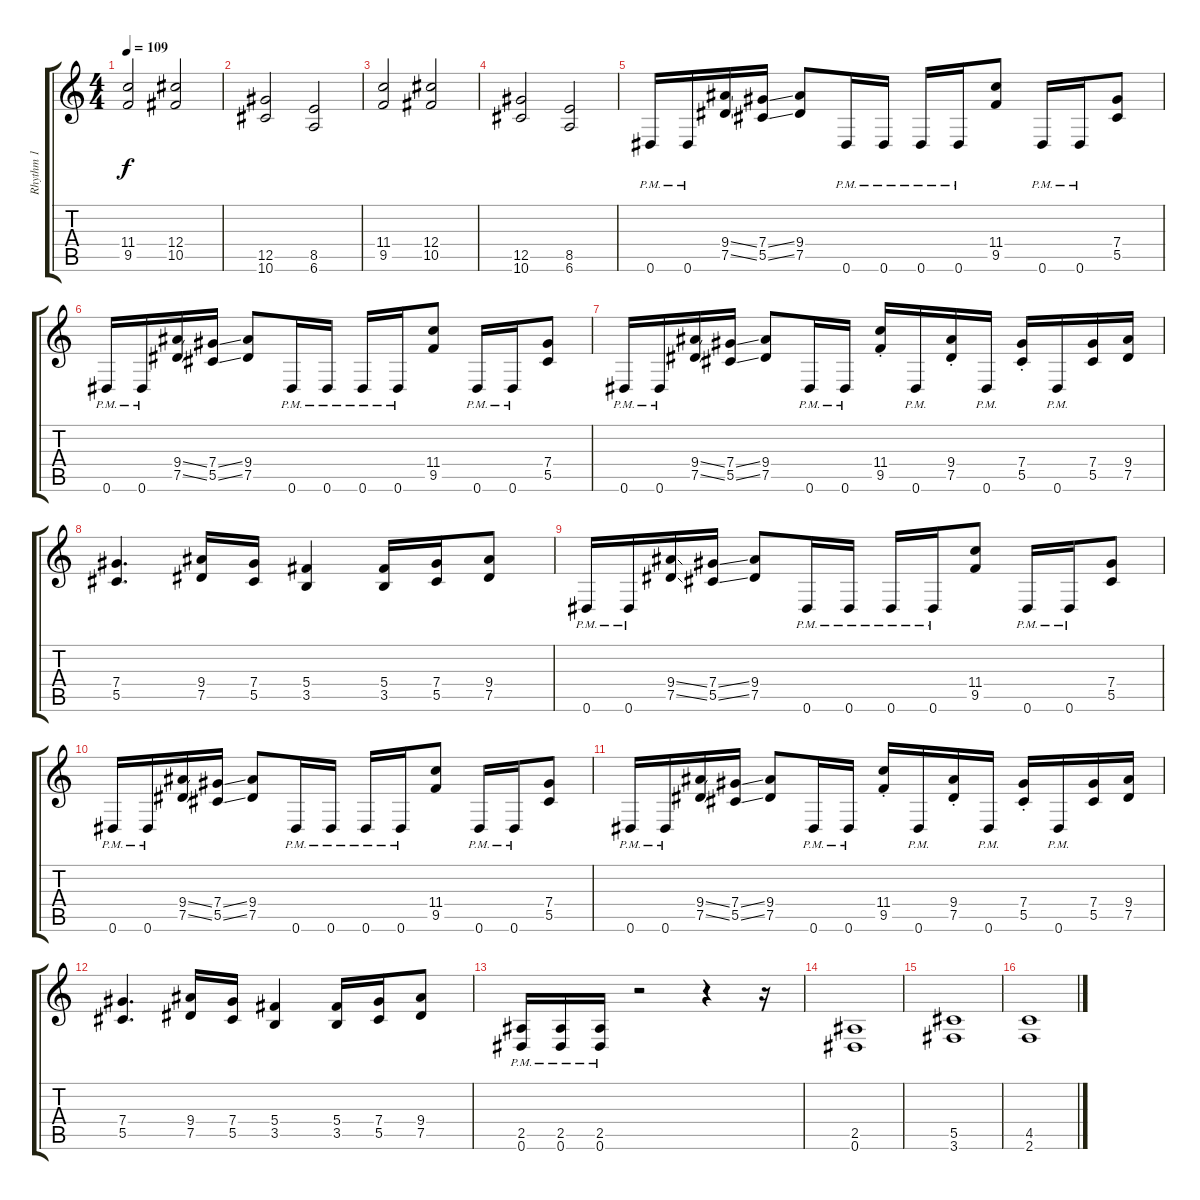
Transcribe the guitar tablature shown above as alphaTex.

\track ("Rhythm 1" "Rhythm 1") {instrument distortionguitar}
\staff {score tabs}
\tuning (Eb4 Bb3 Gb3 Db3 Ab2 Eb2) {hide}
\ts (4 4)
\tempo 109
\clef g2
\ks c
(11.4 9.5).2{dy f} (12.4 10.5).2 |
(12.5 10.6).2 (8.5 6.6).2 |
(11.4 9.5).2 (12.4 10.5).2 |
(12.5 10.6).2 (8.5 6.6).2 |
0.6{pm}.16 0.6{pm}.16 (9.4{ss} 7.5{ss}).16 (7.4{ss} 5.5{ss}).16 (9.4 7.5).8 0.6{pm}.16 0.6{pm}.16 0.6{pm}.16 0.6{pm}.16 (11.4 9.5).8 0.6{pm}.16 0.6{pm}.16 (7.4 5.5).8 |
0.6{pm}.16 0.6{pm}.16 (9.4{ss} 7.5{ss}).16 (7.4{ss} 5.5{ss}).16 (9.4 7.5).8 0.6{pm}.16 0.6{pm}.16 0.6{pm}.16 0.6{pm}.16 (11.4 9.5).8 0.6{pm}.16 0.6{pm}.16 (7.4 5.5).8 |
0.6{pm}.16 0.6{pm}.16 (9.4{ss} 7.5{ss}).16 (7.4{ss} 5.5{ss}).16 (9.4 7.5).8 0.6{pm}.16 0.6{pm}.16 (11.4{st} 9.5).16 0.6{pm}.16 (9.4{st} 7.5).16 0.6{pm}.16 (7.4{st} 5.5).16 0.6{pm}.16 (7.4 5.5).16 (9.4 7.5).16 |
(7.4 5.5).4{d} (9.4 7.5).16 (7.4 5.5).16 (5.4 3.5).4 (5.4 3.5).16 (7.4 5.5).16 (9.4 7.5).8 |
0.6{pm}.16 0.6{pm}.16 (9.4{ss} 7.5{ss}).16 (7.4{ss} 5.5{ss}).16 (9.4 7.5).8 0.6{pm}.16 0.6{pm}.16 0.6{pm}.16 0.6{pm}.16 (11.4 9.5).8 0.6{pm}.16 0.6{pm}.16 (7.4 5.5).8 |
0.6{pm}.16 0.6{pm}.16 (9.4{ss} 7.5{ss}).16 (7.4{ss} 5.5{ss}).16 (9.4 7.5).8 0.6{pm}.16 0.6{pm}.16 0.6{pm}.16 0.6{pm}.16 (11.4 9.5).8 0.6{pm}.16 0.6{pm}.16 (7.4 5.5).8 |
0.6{pm}.16 0.6{pm}.16 (9.4{ss} 7.5{ss}).16 (7.4{ss} 5.5{ss}).16 (9.4 7.5).8 0.6{pm}.16 0.6{pm}.16 (11.4{st} 9.5).16 0.6{pm}.16 (9.4{st} 7.5).16 0.6{pm}.16 (7.4{st} 5.5).16 0.6{pm}.16 (7.4 5.5).16 (9.4 7.5).16 |
(7.4 5.5).4{d} (9.4 7.5).16 (7.4 5.5).16 (5.4 3.5).4 (5.4 3.5).16 (7.4 5.5).16 (9.4 7.5).8 |
(2.5{pm} 0.6{pm}).16 (2.5{pm} 0.6{pm}).16 (2.5{pm} 0.6{pm}).16 r.2 r.4 r.16 |
(2.5 0.6).1 |
(5.5 3.6).1 |
(4.5 2.6).1
